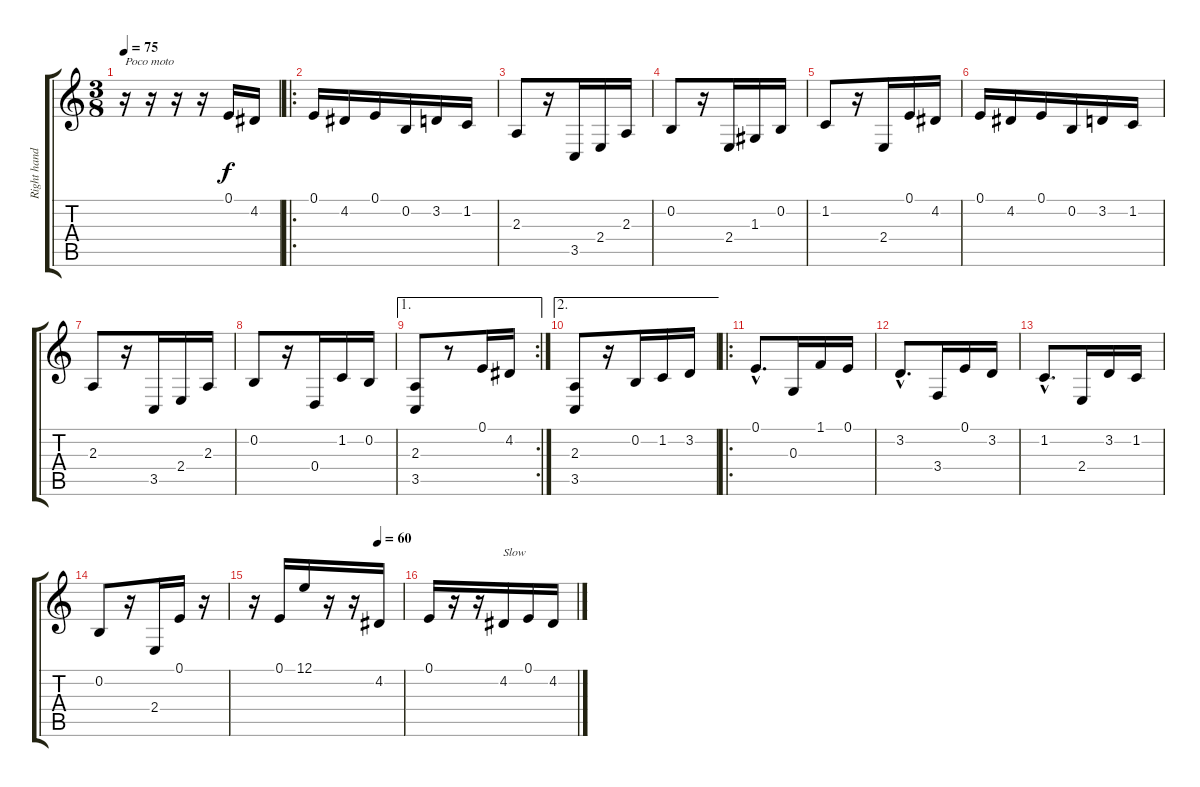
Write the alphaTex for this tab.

\track ("Right hand" "Right hand") {instrument acousticgrandpiano}
\staff {score tabs}
\tuning (E4 B3 G3 D3 A2 E2) {hide}
\ts (3 8)
\tempo 75
\clef g2
\ks c
r.16{txt "Poco moto" dy f instrument acousticgrandpiano} r.16 r.16 r.16 0.1.16 4.2.16 |
\ro
0.1.16 4.2.16 0.1.16 0.2.16 3.2.16 1.2.16 |
2.3.8 r.16 3.5.16 2.4.16 2.3.16 |
0.2.8 r.16 2.4.16 1.3.16 0.2.16 |
1.2.8 r.16 2.4.16 0.1.16 4.2.16 |
0.1.16 4.2.16 0.1.16 0.2.16 3.2.16 1.2.16 |
2.3.8 r.16 3.5.16 2.4.16 2.3.16 |
0.2.8 r.16 0.4.16 1.2.16 0.2.16 |
\ae 1
\rc 2
(2.3 3.5).8 r.8 0.1.16 4.2.16 |
\ae 2
(2.3 3.5).8 r.16 0.2.16 1.2.16 3.2.16 |
\ro
0.1{hac}.8{d} 0.3.16 1.1.16 0.1.16 |
3.2{hac}.8{d} 3.4.16 0.1.16 3.2.16 |
1.2{hac}.8{d} 2.4.16 3.2.16 1.2.16 |
0.2.8 r.16 2.4.16 0.1.16 r.16 |
\tempo (60 0.8333333333333334)
r.16 0.1.16 12.1.16 r.16 r.16 4.2.16 |
0.1.16 r.16 r.16 4.2.16{txt "Slow"} 0.1.16 4.2.16
